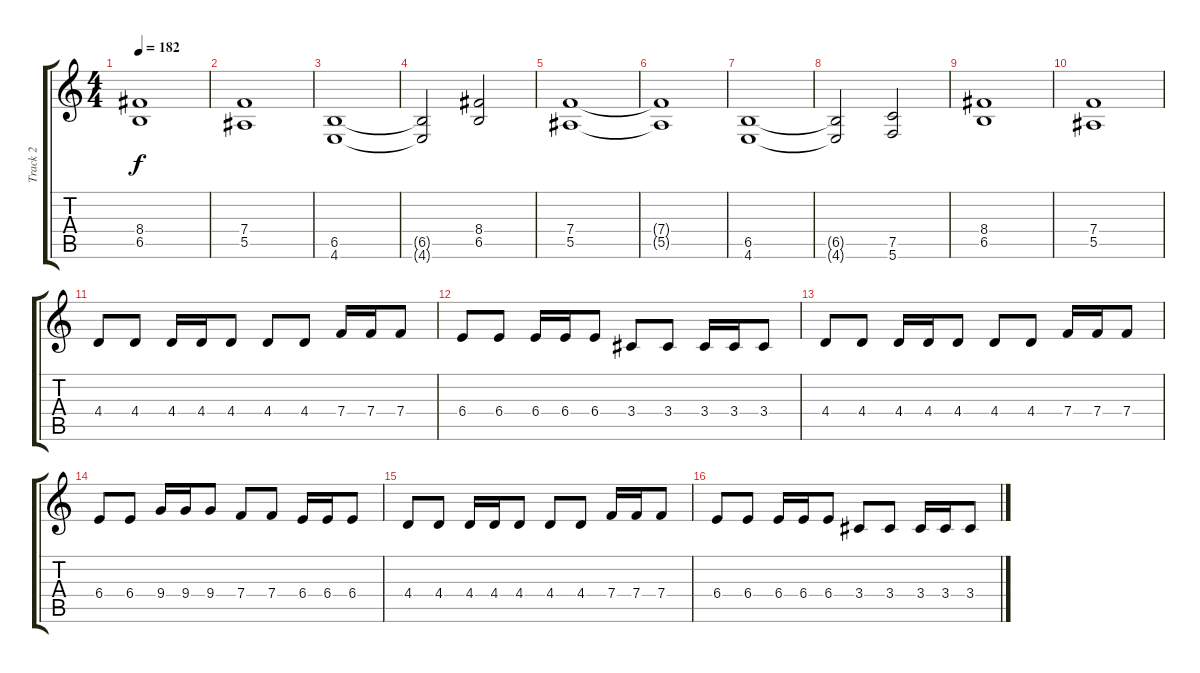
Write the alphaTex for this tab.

\track ("Track 2" "Track 2") {instrument distortionguitar}
\staff {score tabs}
\tuning (C4 G3 Eb3 Bb2 F2 C2) {hide}
\ts (4 4)
\tempo 182
\clef g2
\ks c
(8.4 6.5).1{dy f} |
(7.4 5.5).1 |
(6.5 4.6).1 |
(6.5{t} 4.6{t}).2 (8.4 6.5).2 |
(7.4 5.5).1 |
(7.4{t} 5.5{t}).1 |
(6.5 4.6).1 |
(6.5{t} 4.6{t}).2 (7.5 5.6).2 |
(8.4 6.5).1 |
(7.4 5.5).1 |
4.4.8 4.4.8 4.4.16 4.4.16 4.4.8 4.4.8 4.4.8 7.4.16 7.4.16 7.4.8 |
6.4.8 6.4.8 6.4.16 6.4.16 6.4.8 3.4.8 3.4.8 3.4.16 3.4.16 3.4.8 |
4.4.8 4.4.8 4.4.16 4.4.16 4.4.8 4.4.8 4.4.8 7.4.16 7.4.16 7.4.8 |
6.4.8 6.4.8 9.4.16 9.4.16 9.4.8 7.4.8 7.4.8 6.4.16 6.4.16 6.4.8 |
4.4.8 4.4.8 4.4.16 4.4.16 4.4.8 4.4.8 4.4.8 7.4.16 7.4.16 7.4.8 |
6.4.8 6.4.8 6.4.16 6.4.16 6.4.8 3.4.8 3.4.8 3.4.16 3.4.16 3.4.8
